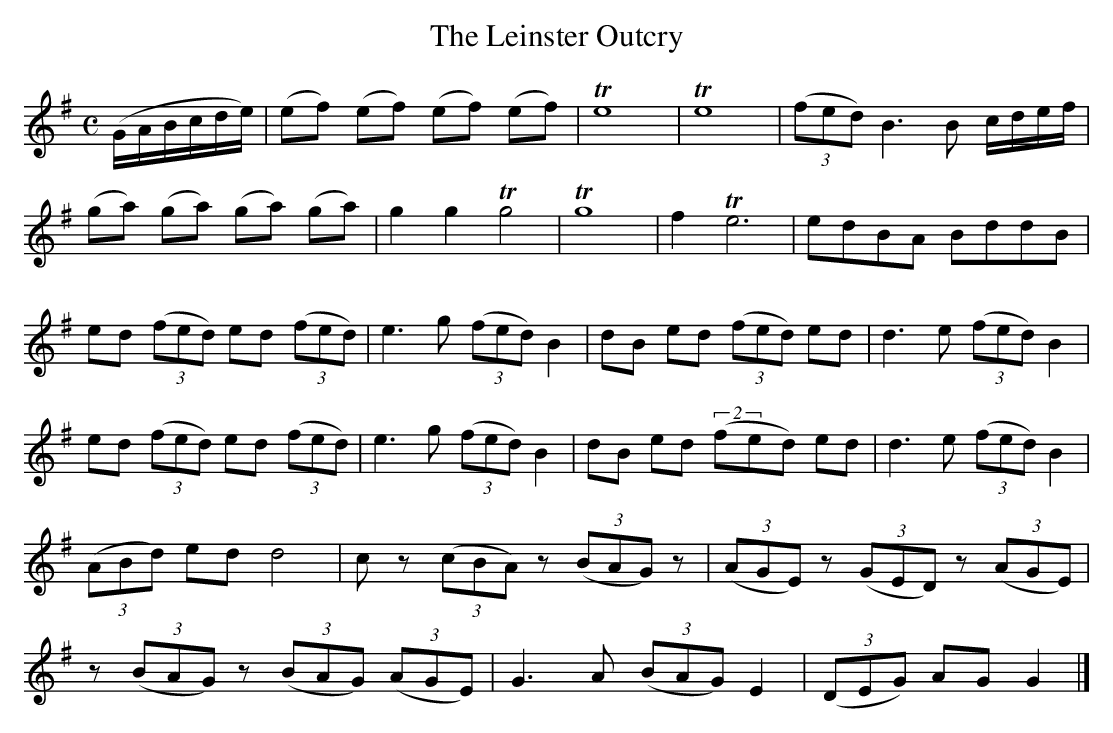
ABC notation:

X:1
T: The Leinster Outcry
M:C
L:1/8
K:G
(G/A/B/c/d/e/) | (ef) (ef) (ef) (ef) | Te8 | Te8 | ((3fed) B3 B c/d/e/f/ |
(ga) (ga) (ga) (ga) | g2 g2 Tg4 | Tg8 | f2 Te6 | edBA BddB |
ed ((3fed) ed ((3fed) | e3 g ((3fed) B2 | dB ed ((3fed) ed | d3 e ((3fed) B2 |
ed ((3fed) ed ((3fed) | e3 g ((3fed) B2 | dB ed ((2fed) ed | d3 e ((3fed) B2 |
((3ABd) ed d4 | c z ((3cBA) z ((3BAG) z | ((3AGE) z ((3GED) z ((3AGE) |
z ((3BAG) z ((3BAG) ((3AGE) | G3 A ((3BAG) E2 | ((3DEG) AG G2 |]
